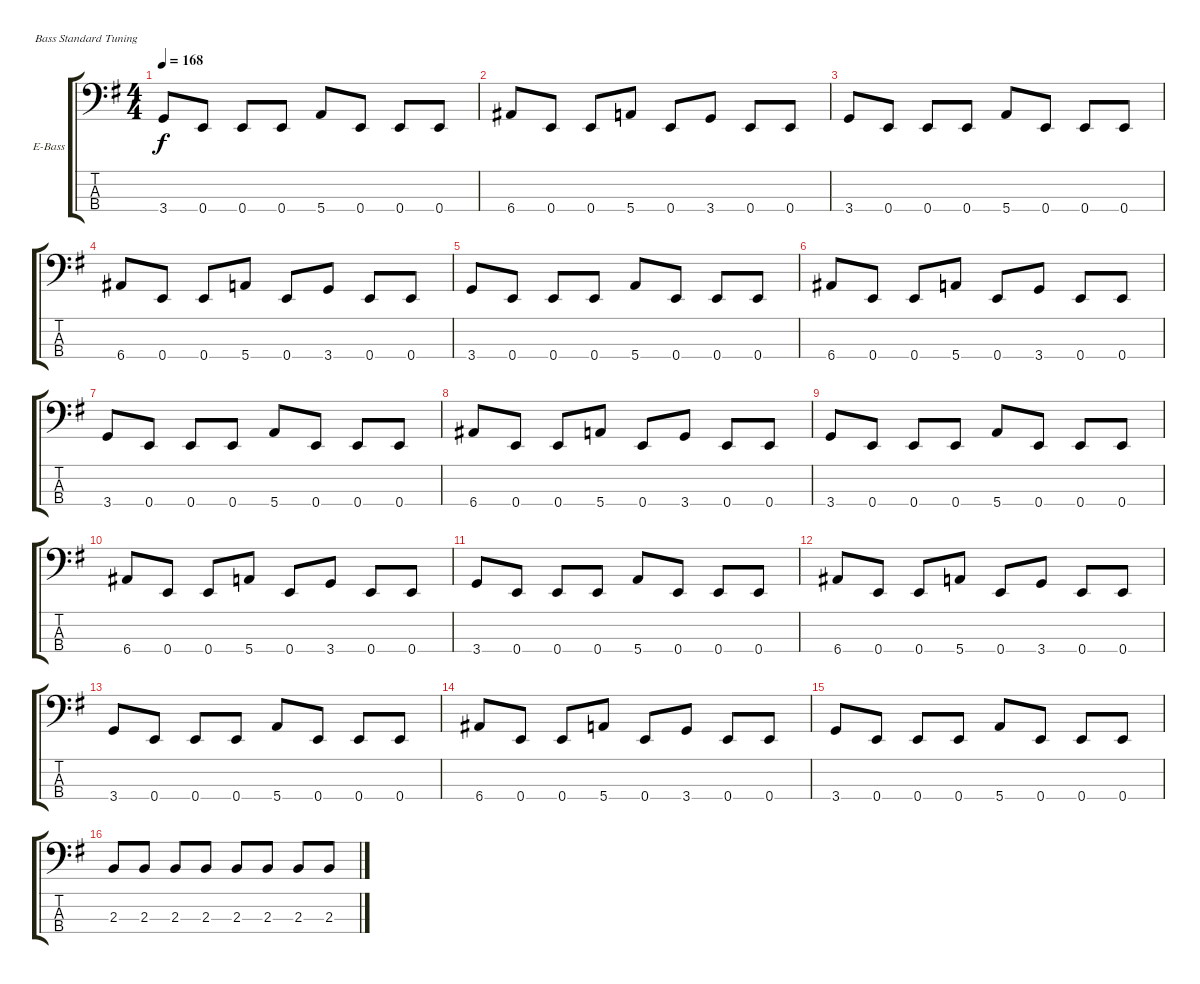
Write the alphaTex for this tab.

\defaultSystemsLayout 4
\bracketExtendMode groupsimilarinstruments
\firstSystemTrackNameOrientation horizontal
\otherSystemsTrackNameOrientation horizontal
\track ("Electric Bass" "E-Bass") {instrument electricbassfinger}
\staff {score tabs}
\tuning (G2 D2 A1 E1)
\ts (4 4)
\tempo 168
\clef f4
\ks eminor
3.4.8{dy f} 0.4.8 0.4.8 0.4.8 5.4.8 0.4.8 0.4.8 0.4.8 |
6.4.8 0.4.8 0.4.8 5.4.8 0.4.8 3.4.8 0.4.8 0.4.8 |
3.4.8 0.4.8 0.4.8 0.4.8 5.4.8 0.4.8 0.4.8 0.4.8 |
6.4.8 0.4.8 0.4.8 5.4.8 0.4.8 3.4.8 0.4.8 0.4.8 |
3.4.8 0.4.8 0.4.8 0.4.8 5.4.8 0.4.8 0.4.8 0.4.8 |
6.4.8 0.4.8 0.4.8 5.4.8 0.4.8 3.4.8 0.4.8 0.4.8 |
3.4.8 0.4.8 0.4.8 0.4.8 5.4.8 0.4.8 0.4.8 0.4.8 |
6.4.8 0.4.8 0.4.8 5.4.8 0.4.8 3.4.8 0.4.8 0.4.8 |
3.4.8 0.4.8 0.4.8 0.4.8 5.4.8 0.4.8 0.4.8 0.4.8 |
6.4.8 0.4.8 0.4.8 5.4.8 0.4.8 3.4.8 0.4.8 0.4.8 |
3.4.8 0.4.8 0.4.8 0.4.8 5.4.8 0.4.8 0.4.8 0.4.8 |
6.4.8 0.4.8 0.4.8 5.4.8 0.4.8 3.4.8 0.4.8 0.4.8 |
3.4.8 0.4.8 0.4.8 0.4.8 5.4.8 0.4.8 0.4.8 0.4.8 |
6.4.8 0.4.8 0.4.8 5.4.8 0.4.8 3.4.8 0.4.8 0.4.8 |
3.4.8 0.4.8 0.4.8 0.4.8 5.4.8 0.4.8 0.4.8 0.4.8 |
2.3.8 2.3.8 2.3.8 2.3.8 2.3.8 2.3.8 2.3.8 2.3.8
